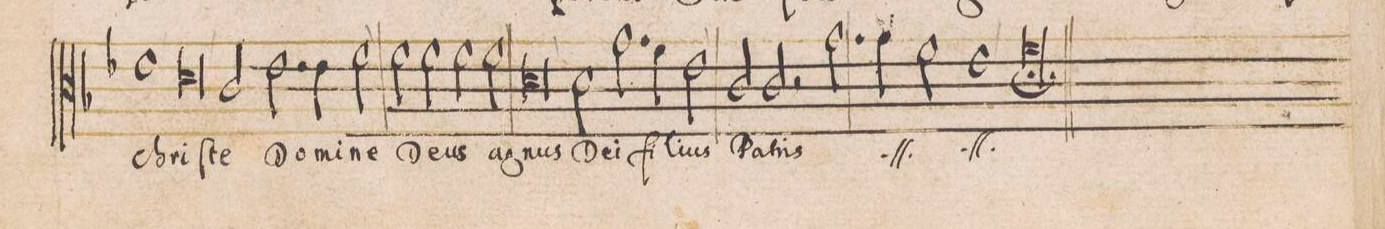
**kern	**text
*I"DISCANTVS	*
*clefC3	*
*k[b-]	*
*met(C|)	*
*M2/1	*
1e-X	chri-
=42-	=42-
0d	.
=43-	=43-
2c/	ſte
2.e\	Do-
4e\	-mi-
2f\	-ne
=44-	=44-
2f\	De-
2f\	-us
2f\	ag-
2f\	-nus
=45-	=45-
0d	De-
=46-	=46-
2d\	-i
2.g\	fi-
4f\	-li-
2e\	-us
=47-	=47-
2c/	Pat-
2c/	-ris
2r	.
2.g\	/fi-
=48-	=48-
4g\	-li-
2f\	-us
1e	Pat-
=49-	=49-
0f;	-ris/
=50||-	=50||-
*M2/1	*
*met(C|)	*
*-	*-
